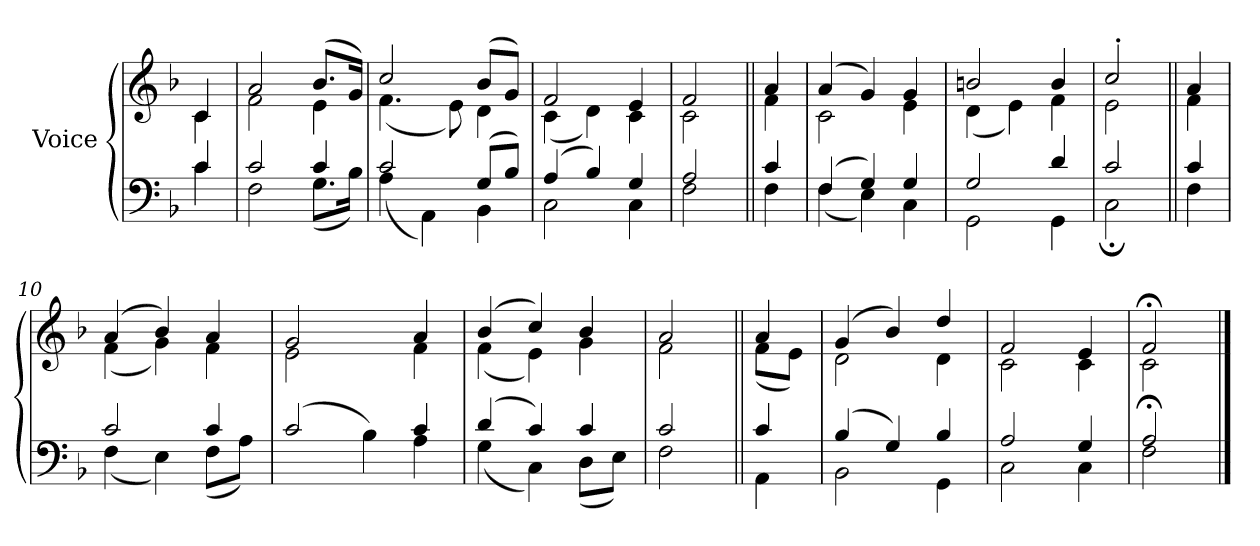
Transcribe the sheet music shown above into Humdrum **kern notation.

**kern	**kern
*part2	*part1
*staff2	*staff1
*I"Voice	*I"Voice
*clefF4	*clefG2
*k[b-]	*k[b-]
=	=
*^	*^
4c/	4c\	4c/	4c\
=1	=1	=1	=1
2c/	2F\	2a/	2f\
4c/	(<8.G\L	(>8.b-/L	4e\
.	16B-\Jk)	16g/Jk)	.
=2	=2	=2	=2
2c/	(<4A\	2cc/	(<4.f\
.	4AA\)	.	.
.	.	.	8e\)
(>8G/L	4BB-\	(>8b-/L	4d\
8B-/J)	.	8g/J)	.
=3	=3	=3	=3
(>4A/	2C\	2f/	(<4c\
4B-/)	.	.	4d\)
4G/	4C\	4e/	4c\
=4	=4	=4	=4
2A/	2F\	2f/	2c\
=5||	=5||	=5||	=5||
4c/	4F\	4a/	4f\
=6	=6	=6	=6
(>4F/	(<4F\	(>4a/	2c\
4G/)	4E\)	4g/)	.
4G/	4C\	4g/	4e\
=7	=7	=7	=7
2G/	2GG\	2bn/	(<4d\
.	.	.	4e\)
4d/	4GG\	4b/	4f\
=8	=8	=8	=8
2c/	2C;\	2cc'/	2e\
!!LO:LB:g=z	!!
=9||	=9||	=9||	=9||
4c/	4F\	4a/	4f\
=10	=10	=10	=10
2c/	(<4F\	(>4a/	(<4f\
.	4E\)	4b-/)	4g\)
4c/	(<8F\L	4a/	4f\
.	8A\J)	.	.
=11	=11	=11	=11
(<2c/	2.ryy	2g/	2e\
4B-\)	.	4ryy	4ryy
4A\	4c/	4a/	4f\
=12	=12	=12	=12
(>4d/	(<4G\	(>4b-/	(<4f\
4c/)	4C\)	4cc/)	4e\)
4c/	(<8D\L	4b-/	4g\
.	8E\J)	.	.
=13	=13	=13	=13
2c/	2F\	2a/	2f\
=14||	=14||	=14||	=14||
4c/	4AA\	4a/	(<8f\L
.	.	.	8e\J)
=15	=15	=15	=15
(>4B-/	2BB-\	(>4g/	2d\
4G/)	.	4b-/)	.
4B-/	4GG\	4dd/	4d\
=16	=16	=16	=16
2A/	2C\	2f/	2c\
4G/	4C\	4e/	4c\
=17	=17	=17	=17
2A;/	2F\	2f;</	2c\
*v	*v	*	*
*	*v	*v
==	==
*-	*-
